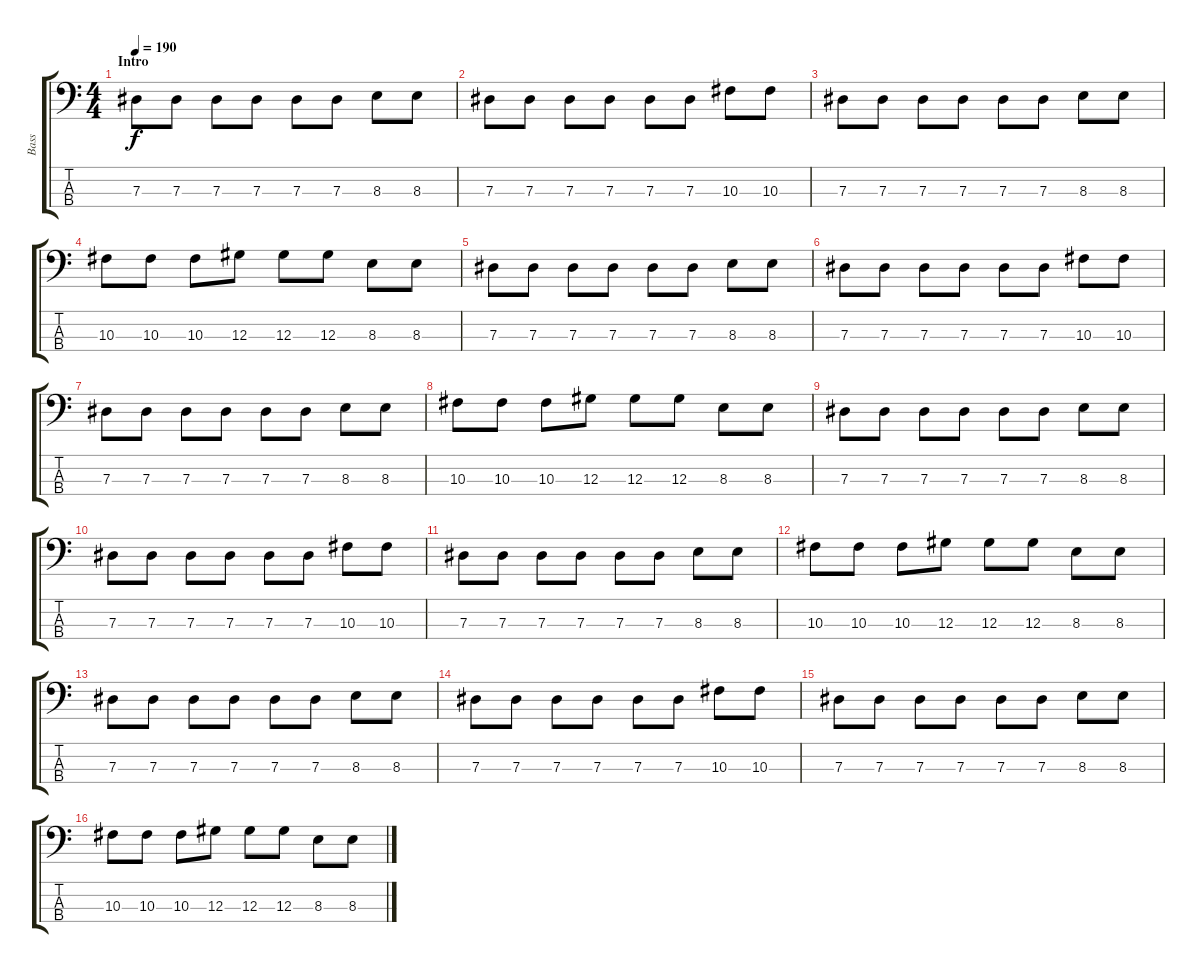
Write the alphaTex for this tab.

\track ("Bass" "Bass") {instrument electricbasspick}
\staff {score tabs}
\tuning (Gb2 Db2 Ab1 Eb1) {hide}
\ts (4 4)
\section ("" "Intro")
\tempo 190
\clef f4
\ks c
7.3.8{dy f instrument electricbasspick} 7.3.8 7.3.8 7.3.8 7.3.8 7.3.8 8.3.8 8.3.8 |
7.3.8 7.3.8 7.3.8 7.3.8 7.3.8 7.3.8 10.3.8 10.3.8 |
7.3.8 7.3.8 7.3.8 7.3.8 7.3.8 7.3.8 8.3.8 8.3.8 |
10.3.8 10.3.8 10.3.8 12.3.8 12.3.8 12.3.8 8.3.8 8.3.8 |
7.3.8 7.3.8 7.3.8 7.3.8 7.3.8 7.3.8 8.3.8 8.3.8 |
7.3.8 7.3.8 7.3.8 7.3.8 7.3.8 7.3.8 10.3.8 10.3.8 |
7.3.8 7.3.8 7.3.8 7.3.8 7.3.8 7.3.8 8.3.8 8.3.8 |
10.3.8 10.3.8 10.3.8 12.3.8 12.3.8 12.3.8 8.3.8 8.3.8 |
7.3.8 7.3.8 7.3.8 7.3.8 7.3.8 7.3.8 8.3.8 8.3.8 |
7.3.8 7.3.8 7.3.8 7.3.8 7.3.8 7.3.8 10.3.8 10.3.8 |
7.3.8 7.3.8 7.3.8 7.3.8 7.3.8 7.3.8 8.3.8 8.3.8 |
10.3.8 10.3.8 10.3.8 12.3.8 12.3.8 12.3.8 8.3.8 8.3.8 |
7.3.8 7.3.8 7.3.8 7.3.8 7.3.8 7.3.8 8.3.8 8.3.8 |
7.3.8 7.3.8 7.3.8 7.3.8 7.3.8 7.3.8 10.3.8 10.3.8 |
7.3.8 7.3.8 7.3.8 7.3.8 7.3.8 7.3.8 8.3.8 8.3.8 |
10.3.8 10.3.8 10.3.8 12.3.8 12.3.8 12.3.8 8.3.8 8.3.8
